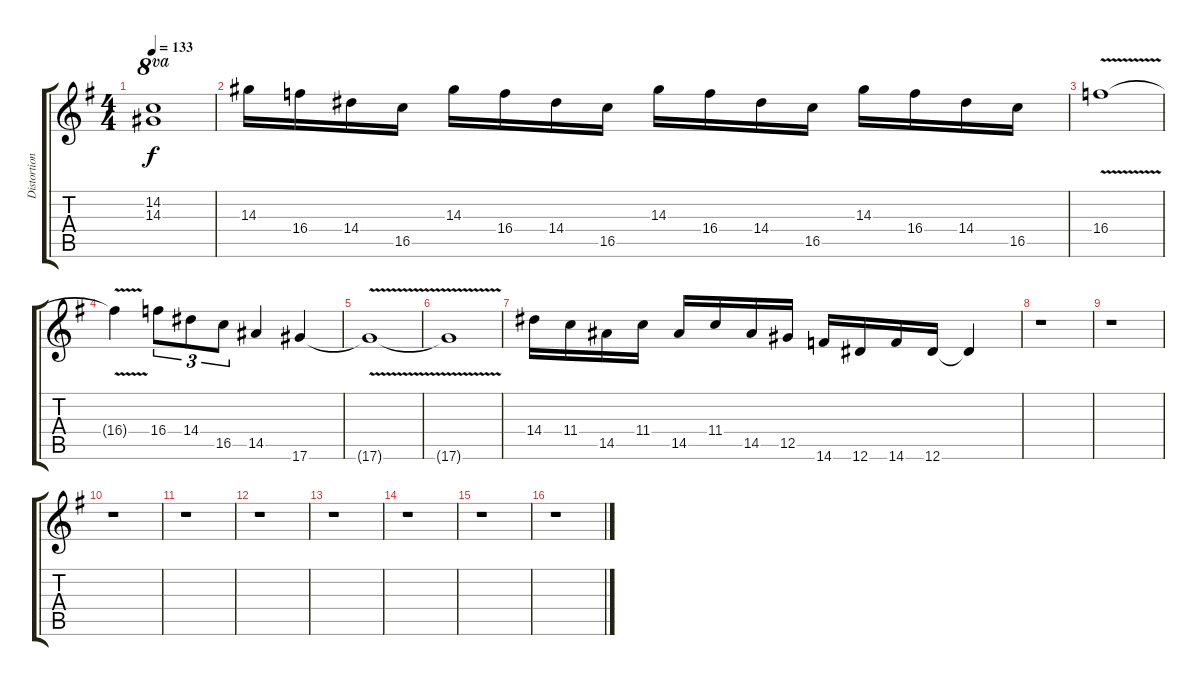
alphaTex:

\track ("Distortion" "Distortion") {instrument distortionguitar}
\staff {score tabs}
\tuning (Eb4 Bb3 Gb3 Db3 Ab2 Eb2) {hide}
\ts (4 4)
\tempo 133
\clef g2
\ks g
(14.2{t} 14.3{t}).1{ot 8va dy f} |
14.3.16 16.4.16 14.4.16 16.5.16 14.3.16 16.4.16 14.4.16 16.5.16 14.3.16 16.4.16 14.4.16 16.5.16 14.3.16 16.4.16 14.4.16 16.5.16 |
16.4{v}.1 |
16.4{v t}.4 16.4.8{tu (3 2)} 14.4.8{tu (3 2)} 16.5.8{tu (3 2)} 14.5.4 17.6.4 |
17.6{v t}.1 |
17.6{v t}.1 |
14.4.16 11.4.16 14.5.16 11.4.16 14.5.16 11.4.16 14.5.16 12.5.16 14.6.16 12.6.16 14.6.16 12.6.16 12.6{t}.4 |
r.1 |
r.1 |
r.1 |
r.1 |
r.1 |
r.1 |
r.1 |
r.1 |
r.1
